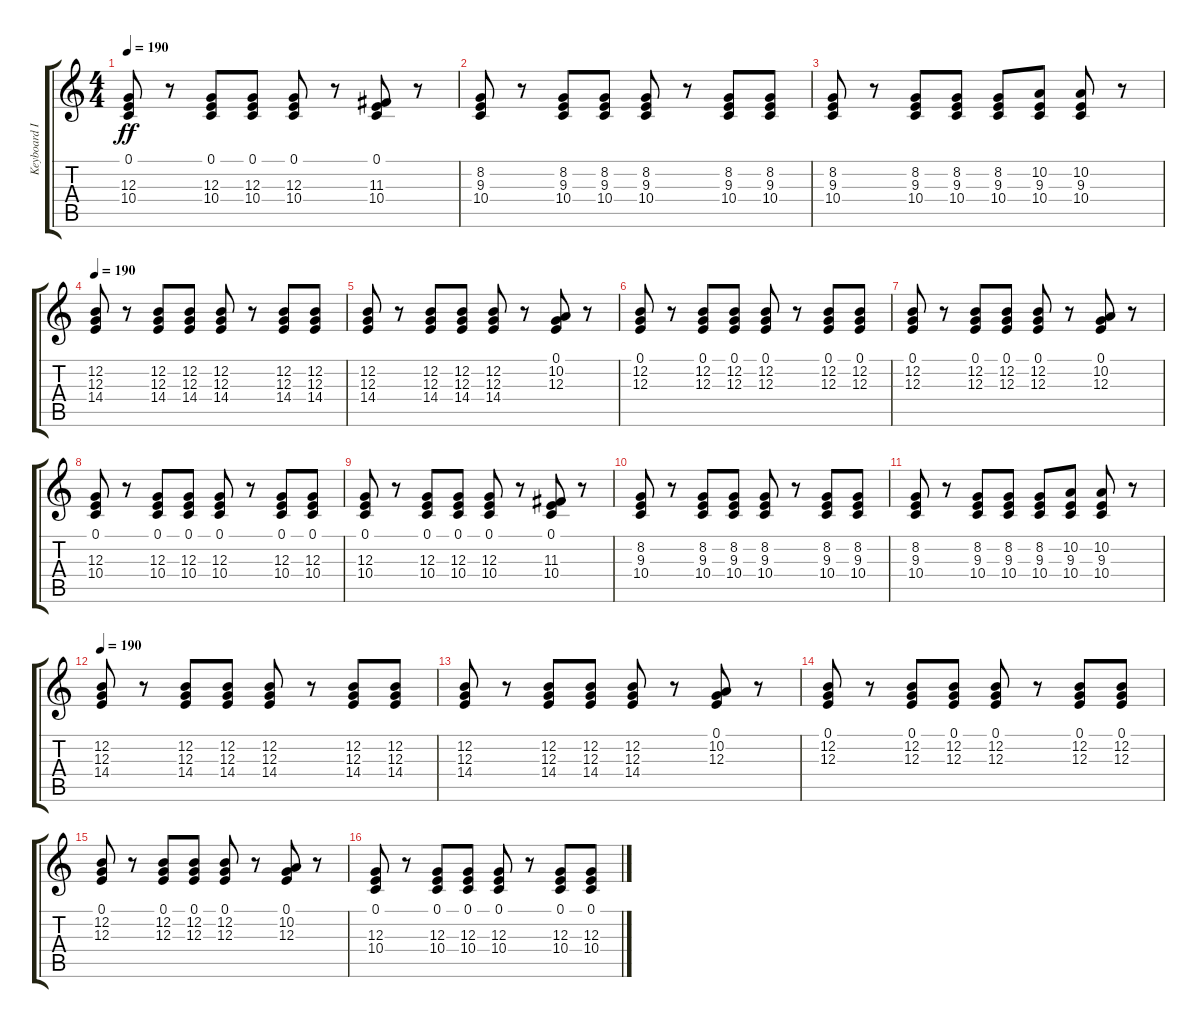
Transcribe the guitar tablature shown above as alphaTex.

\track ("Keyboard II" "Keyboard I") {instrument acousticgrandpiano}
\staff {score tabs}
\tuning (E4 B3 G3 D3 A2 D2) {hide}
\ts (4 4)
\tempo 190
\clef g2
\ks c
(0.1 12.3 10.4).8{dy ff} r.8 (0.1 12.3 10.4).8 (0.1 12.3 10.4).8 (0.1 12.3 10.4).8 r.8 (0.1 11.3 10.4).8 r.8 |
(8.2 9.3 10.4).8 r.8 (8.2 9.3 10.4).8 (8.2 9.3 10.4).8 (8.2 9.3 10.4).8 r.8 (8.2 9.3 10.4).8 (8.2 9.3 10.4).8 |
(8.2 9.3 10.4).8 r.8 (8.2 9.3 10.4).8 (8.2 9.3 10.4).8 (8.2 9.3 10.4).8 (10.2 9.3 10.4).8 (10.2 9.3 10.4).8 r.8 |
\tempo 190
(12.2 12.3 14.4).8{volume 13 instrument stringensemble1} r.8 (12.2 12.3 14.4).8 (12.2 12.3 14.4).8 (12.2 12.3 14.4).8 r.8 (12.2 12.3 14.4).8 (12.2 12.3 14.4).8 |
(12.2 12.3 14.4).8 r.8 (12.2 12.3 14.4).8 (12.2 12.3 14.4).8 (12.2 12.3 14.4).8 r.8 (0.1 10.2 12.3).8 r.8 |
(0.1 12.2 12.3).8 r.8 (0.1 12.2 12.3).8 (0.1 12.2 12.3).8 (0.1 12.2 12.3).8 r.8 (0.1 12.2 12.3).8 (0.1 12.2 12.3).8 |
(0.1 12.2 12.3).8 r.8 (0.1 12.2 12.3).8 (0.1 12.2 12.3).8 (0.1 12.2 12.3).8 r.8 (0.1 10.2 12.3).8 r.8 |
(0.1 12.3 10.4).8 r.8 (0.1 12.3 10.4).8 (0.1 12.3 10.4).8 (0.1 12.3 10.4).8 r.8 (0.1 12.3 10.4).8 (0.1 12.3 10.4).8 |
(0.1 12.3 10.4).8 r.8 (0.1 12.3 10.4).8 (0.1 12.3 10.4).8 (0.1 12.3 10.4).8 r.8 (0.1 11.3 10.4).8 r.8 |
(8.2 9.3 10.4).8 r.8 (8.2 9.3 10.4).8 (8.2 9.3 10.4).8 (8.2 9.3 10.4).8 r.8 (8.2 9.3 10.4).8 (8.2 9.3 10.4).8 |
(8.2 9.3 10.4).8 r.8 (8.2 9.3 10.4).8 (8.2 9.3 10.4).8 (8.2 9.3 10.4).8 (10.2 9.3 10.4).8 (10.2 9.3 10.4).8 r.8 |
\tempo 190
(12.2 12.3 14.4).8{volume 13 instrument stringensemble1} r.8 (12.2 12.3 14.4).8 (12.2 12.3 14.4).8 (12.2 12.3 14.4).8 r.8 (12.2 12.3 14.4).8 (12.2 12.3 14.4).8 |
(12.2 12.3 14.4).8 r.8 (12.2 12.3 14.4).8 (12.2 12.3 14.4).8 (12.2 12.3 14.4).8 r.8 (0.1 10.2 12.3).8 r.8 |
(0.1 12.2 12.3).8 r.8 (0.1 12.2 12.3).8 (0.1 12.2 12.3).8 (0.1 12.2 12.3).8 r.8 (0.1 12.2 12.3).8 (0.1 12.2 12.3).8 |
(0.1 12.2 12.3).8 r.8 (0.1 12.2 12.3).8 (0.1 12.2 12.3).8 (0.1 12.2 12.3).8 r.8 (0.1 10.2 12.3).8 r.8 |
(0.1 12.3 10.4).8 r.8 (0.1 12.3 10.4).8 (0.1 12.3 10.4).8 (0.1 12.3 10.4).8 r.8 (0.1 12.3 10.4).8 (0.1 12.3 10.4).8
